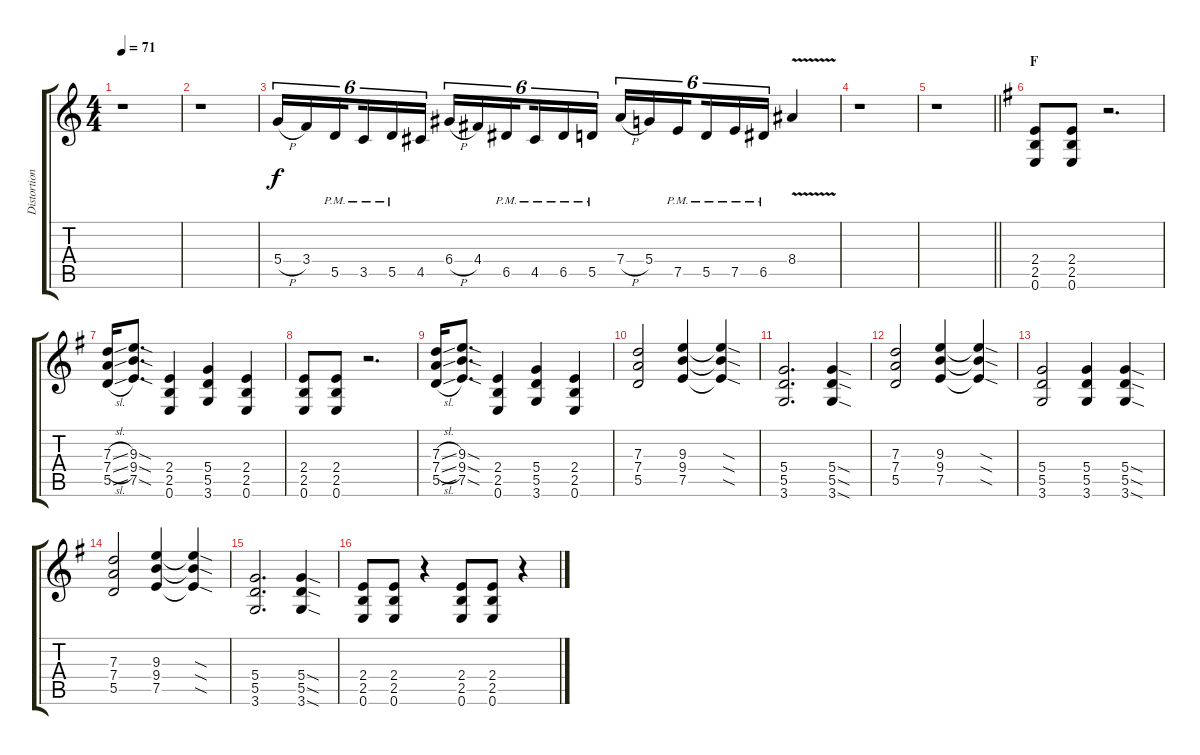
\track ("Distortion" "Distortion") {instrument distortionguitar}
\staff {score tabs}
\tuning (E4 B3 G3 D3 A2 E2) {hide}
\ts (4 4)
\tempo 71
\clef g2
\ks c
r.1{dy f} |
r.1 |
5.4{h}.16{tu (6 4)} 3.4.16{tu (6 4)} 5.5{pm}.16{tu (6 4) beam splitsecondary} 3.5{pm}.16{tu (6 4)} 5.5{pm}.16{tu (6 4)} 4.5.16{tu (6 4)} 6.4{h}.16{tu (6 4)} 4.4.16{tu (6 4)} 6.5{pm}.16{tu (6 4) beam splitsecondary} 4.5{pm}.16{tu (6 4)} 6.5{pm}.16{tu (6 4)} 5.5{pm}.16{tu (6 4)} 7.4{h}.16{tu (6 4)} 5.4.16{tu (6 4)} 7.5{pm}.16{tu (6 4) beam splitsecondary} 5.5{pm}.16{tu (6 4)} 7.5{pm}.16{tu (6 4)} 6.5{pm}.16{tu (6 4)} 8.4{v}.4 |
r.1 |
\barLineRight lightlight
r.1 |
\section ("" "F")
\ks g
(2.4 2.5 0.6).8 (2.4 2.5 0.6).8 r.2{d} |
(7.3{sl} 7.4{sl} 5.5{sl}).16 (9.3{sod} 9.4{sod} 7.5{sod}).8{d} (2.4 2.5 0.6).4 (5.4 5.5 3.6).4 (2.4 2.5 0.6).4 |
(2.4 2.5 0.6).8 (2.4 2.5 0.6).8 r.2{d} |
(7.3{sl} 7.4{sl} 5.5{sl}).16 (9.3{sod} 9.4{sod} 7.5{sod}).8{d} (2.4 2.5 0.6).4 (5.4 5.5 3.6).4 (2.4 2.5 0.6).4 |
(7.3 7.4 5.5).2 (9.3 9.4 7.5).4 (9.3{sod t} 9.4{sod t} 7.5{sod t}).4 |
(5.4 5.5 3.6).2{d} (5.4{sod} 5.5{sod} 3.6{sod}).4 |
(7.3 7.4 5.5).2 (9.3 9.4 7.5).4 (9.3{sod t} 9.4{sod t} 7.5{sod t}).4 |
(5.4 5.5 3.6).2 (5.4 5.5 3.6).4 (5.4{sod} 5.5{sod} 3.6{sod}).4 |
(7.3 7.4 5.5).2 (9.3 9.4 7.5).4 (9.3{sod t} 9.4{sod t} 7.5{sod t}).4 |
(5.4 5.5 3.6).2{d} (5.4{sod} 5.5{sod} 3.6{sod}).4 |
(2.4 2.5 0.6).8 (2.4 2.5 0.6).8 r.4 (2.4 2.5 0.6).8 (2.4 2.5 0.6).8 r.4
